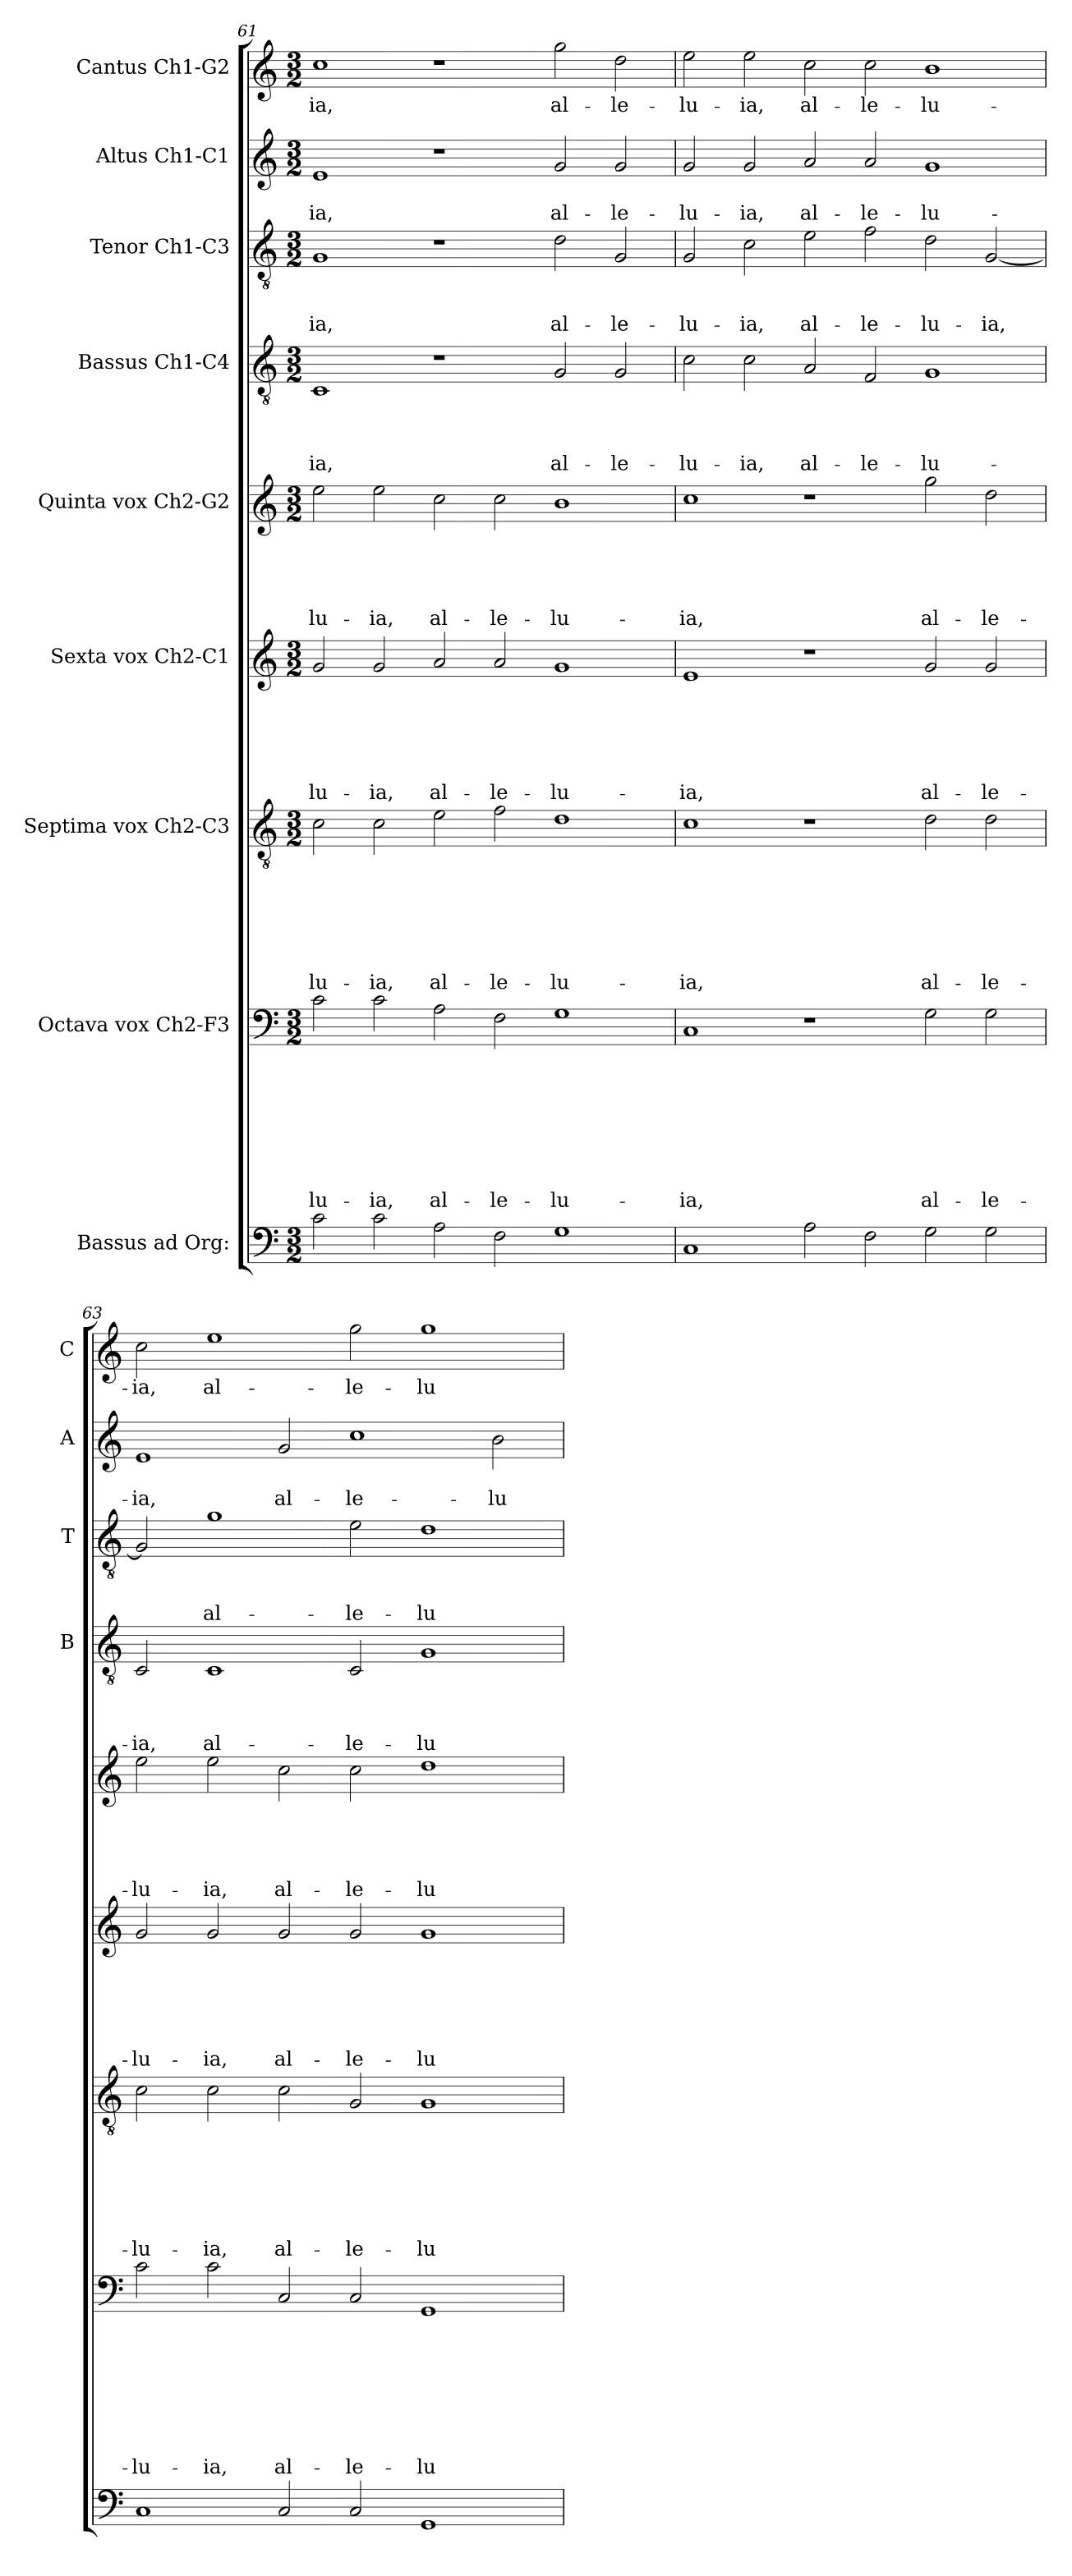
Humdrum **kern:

**kern	**kern	**text	**text	**text	**text	**text	**text	**text	**text	**kern	**text	**text	**text	**text	**text	**text	**text	**kern	**text	**text	**text	**text	**text	**text	**kern	**text	**text	**text	**text	**text	**kern	**text	**text	**text	**text	**kern	**text	**text	**text	**kern	**text	**text	**kern	**text
*part9	*part8	*part8	*part8	*part8	*part8	*part8	*part8	*part8	*part8	*part7	*part7	*part7	*part7	*part7	*part7	*part7	*part7	*part6	*part6	*part6	*part6	*part6	*part6	*part6	*part5	*part5	*part5	*part5	*part5	*part5	*part4	*part4	*part4	*part4	*part4	*part3	*part3	*part3	*part3	*part2	*part2	*part2	*part1	*part1
*staff9	*staff8	*staff8	*staff8	*staff8	*staff8	*staff8	*staff8	*staff8	*staff8	*staff7	*staff7	*staff7	*staff7	*staff7	*staff7	*staff7	*staff7	*staff6	*staff6	*staff6	*staff6	*staff6	*staff6	*staff6	*staff5	*staff5	*staff5	*staff5	*staff5	*staff5	*staff4	*staff4	*staff4	*staff4	*staff4	*staff3	*staff3	*staff3	*staff3	*staff2	*staff2	*staff2	*staff1	*staff1
*I"Bassus ad Org:	*I"Octava vox Ch2-F3	*	*	*	*	*	*	*	*	*I"Septima vox Ch2-C3	*	*	*	*	*	*	*	*I"Sexta vox Ch2-C1	*	*	*	*	*	*	*I"Quinta vox Ch2-G2	*	*	*	*	*	*I"Bassus Ch1-C4	*	*	*	*	*I"Tenor Ch1-C3	*	*	*	*I"Altus Ch1-C1	*	*	*I"Cantus Ch1-G2	*
*	*	*	*	*	*	*	*	*	*	*	*	*	*	*	*	*	*	*	*	*	*	*	*	*	*	*	*	*	*	*	*I'B	*	*	*	*	*I'T	*	*	*	*I'A	*	*	*I'C	*
*clefF4	*clefF4	*	*	*	*	*	*	*	*	*clefGv2	*	*	*	*	*	*	*	*clefG2	*	*	*	*	*	*	*clefG2	*	*	*	*	*	*clefGv2	*	*	*	*	*clefGv2	*	*	*	*clefG2	*	*	*clefG2	*
*k[]	*k[]	*	*	*	*	*	*	*	*	*k[]	*	*	*	*	*	*	*	*k[]	*	*	*	*	*	*	*k[]	*	*	*	*	*	*k[]	*	*	*	*	*k[]	*	*	*	*k[]	*	*	*k[]	*
*C:	*C:	*	*	*	*	*	*	*	*	*C:	*	*	*	*	*	*	*	*C:	*	*	*	*	*	*	*C:	*	*	*	*	*	*C:	*	*	*	*	*C:	*	*	*	*C:	*	*	*C:	*
*M3/2	*M3/2	*	*	*	*	*	*	*	*	*M3/2	*	*	*	*	*	*	*	*M3/2	*	*	*	*	*	*	*M3/2	*	*	*	*	*	*M3/2	*	*	*	*	*M3/2	*	*	*	*M3/2	*	*	*M3/2	*
=61	=61	=61	=61	=61	=61	=61	=61	=61	=61	=61	=61	=61	=61	=61	=61	=61	=61	=61	=61	=61	=61	=61	=61	=61	=61	=61	=61	=61	=61	=61	=61	=61	=61	=61	=61	=61	=61	=61	=61	=61	=61	=61	=61	=61
!	!	!	!	!	!	!	!	!	!LO:LY:b	!	!	!	!	!	!	!	!LO:LY:b	!	!	!	!	!	!	!LO:LY:b	!	!	!	!	!	!LO:LY:b	!	!	!	!	!LO:LY:b	!	!	!	!LO:LY:b	!	!	!LO:LY:b	!	!LO:LY:b
2c\	2c\	.	.	.	.	.	.	.	-lu-	2c\	.	.	.	.	.	.	-lu-	2g/	.	.	.	.	.	-lu-	2ee\	.	.	.	.	-lu-	1C	.	.	.	-ia,	1G	.	.	-ia,	1e	.	-ia,	1cc	-ia,
!	!	!	!	!	!	!	!	!	!LO:LY:b	!	!	!	!	!	!	!	!LO:LY:b	!	!	!	!	!	!	!LO:LY:b	!	!	!	!	!	!LO:LY:b	!	!	!	!	!	!	!	!	!	!	!	!	!	!
2c\	2c\	.	.	.	.	.	.	.	-ia,	2c\	.	.	.	.	.	.	-ia,	2g/	.	.	.	.	.	-ia,	2ee\	.	.	.	.	-ia,	.	.	.	.	.	.	.	.	.	.	.	.	.	.
!	!	!	!	!	!	!	!	!	!LO:LY:b	!	!	!	!	!	!	!	!LO:LY:b	!	!	!	!	!	!	!LO:LY:b	!	!	!	!	!	!LO:LY:b	!	!	!	!	!	!	!	!	!	!	!	!	!	!
2A\	2A\	.	.	.	.	.	.	.	al-	2e\	.	.	.	.	.	.	al-	2a/	.	.	.	.	.	al-	2cc\	.	.	.	.	al-	1r	.	.	.	.	1r	.	.	.	1r	.	.	1r	.
!	!	!	!	!	!	!	!	!	!LO:LY:b	!	!	!	!	!	!	!	!LO:LY:b	!	!	!	!	!	!	!LO:LY:b	!	!	!	!	!	!LO:LY:b	!	!	!	!	!	!	!	!	!	!	!	!	!	!
2F\	2F\	.	.	.	.	.	.	.	-le-	2f\	.	.	.	.	.	.	-le-	2a/	.	.	.	.	.	-le-	2cc\	.	.	.	.	-le-	.	.	.	.	.	.	.	.	.	.	.	.	.	.
!	!	!	!	!	!	!	!	!	!LO:LY:b	!	!	!	!	!	!	!	!LO:LY:b	!	!	!	!	!	!	!LO:LY:b	!	!	!	!	!	!LO:LY:b	!	!	!	!	!LO:LY:b	!	!	!	!LO:LY:b	!	!	!LO:LY:b	!	!LO:LY:b
1G	1G	.	.	.	.	.	.	.	-lu-	1d	.	.	.	.	.	.	-lu-	1g	.	.	.	.	.	-lu-	1b	.	.	.	.	-lu-	2G/	.	.	.	al-	2d\	.	.	al-	2g/	.	al-	2gg\	al-
!	!	!	!	!	!	!	!	!	!	!	!	!	!	!	!	!	!	!	!	!	!	!	!	!	!	!	!	!	!	!	!	!	!	!	!LO:LY:b	!	!	!	!LO:LY:b	!	!	!LO:LY:b	!	!LO:LY:b
.	.	.	.	.	.	.	.	.	.	.	.	.	.	.	.	.	.	.	.	.	.	.	.	.	.	.	.	.	.	.	2G/	.	.	.	-le-	2G/	.	.	-le-	2g/	.	-le-	2dd\	-le-
=62	=62	=62	=62	=62	=62	=62	=62	=62	=62	=62	=62	=62	=62	=62	=62	=62	=62	=62	=62	=62	=62	=62	=62	=62	=62	=62	=62	=62	=62	=62	=62	=62	=62	=62	=62	=62	=62	=62	=62	=62	=62	=62	=62	=62
!	!	!	!	!	!	!	!	!	!LO:LY:b	!	!	!	!	!	!	!	!LO:LY:b	!	!	!	!	!	!	!LO:LY:b	!	!	!	!	!	!LO:LY:b	!	!	!	!	!LO:LY:b	!	!	!	!LO:LY:b	!	!	!LO:LY:b	!	!LO:LY:b
1C	1C	.	.	.	.	.	.	.	-ia,	1c	.	.	.	.	.	.	-ia,	1e	.	.	.	.	.	-ia,	1cc	.	.	.	.	-ia,	2c\	.	.	.	-lu-	2G/	.	.	-lu-	2g/	.	-lu-	2ee\	-lu-
!	!	!	!	!	!	!	!	!	!	!	!	!	!	!	!	!	!	!	!	!	!	!	!	!	!	!	!	!	!	!	!	!	!	!	!LO:LY:b	!	!	!	!LO:LY:b	!	!	!LO:LY:b	!	!LO:LY:b
.	.	.	.	.	.	.	.	.	.	.	.	.	.	.	.	.	.	.	.	.	.	.	.	.	.	.	.	.	.	.	2c\	.	.	.	-ia,	2c\	.	.	-ia,	2g/	.	-ia,	2ee\	-ia,
!	!	!	!	!	!	!	!	!	!	!	!	!	!	!	!	!	!	!	!	!	!	!	!	!	!	!	!	!	!	!	!	!	!	!	!LO:LY:b	!	!	!	!LO:LY:b	!	!	!LO:LY:b	!	!LO:LY:b
2A\	1r	.	.	.	.	.	.	.	.	1r	.	.	.	.	.	.	.	1r	.	.	.	.	.	.	1r	.	.	.	.	.	2A/	.	.	.	al-	2e\	.	.	al-	2a/	.	al-	2cc\	al-
!	!	!	!	!	!	!	!	!	!	!	!	!	!	!	!	!	!	!	!	!	!	!	!	!	!	!	!	!	!	!	!	!	!	!	!LO:LY:b	!	!	!	!LO:LY:b	!	!	!LO:LY:b	!	!LO:LY:b
2F\	.	.	.	.	.	.	.	.	.	.	.	.	.	.	.	.	.	.	.	.	.	.	.	.	.	.	.	.	.	.	2F/	.	.	.	-le-	2f\	.	.	-le-	2a/	.	-le-	2cc\	-le-
!	!	!	!	!	!	!	!	!	!LO:LY:b	!	!	!	!	!	!	!	!LO:LY:b	!	!	!	!	!	!	!LO:LY:b	!	!	!	!	!	!LO:LY:b	!	!	!	!	!LO:LY:b	!	!	!	!LO:LY:b	!	!	!LO:LY:b	!	!LO:LY:b
2G\	2G\	.	.	.	.	.	.	.	al-	2d\	.	.	.	.	.	.	al-	2g/	.	.	.	.	.	al-	2gg\	.	.	.	.	al-	1G	.	.	.	-lu-	2d\	.	.	-lu-	1g	.	-lu-	1b	-lu-
!	!	!	!	!	!	!	!	!	!LO:LY:b	!	!	!	!	!	!	!	!LO:LY:b	!	!	!	!	!	!	!LO:LY:b	!	!	!	!	!	!LO:LY:b	!	!	!	!	!	!	!	!	!LO:LY:b	!	!	!	!	!
2G\	2G\	.	.	.	.	.	.	.	-le-	2d\	.	.	.	.	.	.	-le-	2g/	.	.	.	.	.	-le-	2dd\	.	.	.	.	-le-	.	.	.	.	.	[2G/	.	.	-ia,	.	.	.	.	.
=63	=63	=63	=63	=63	=63	=63	=63	=63	=63	=63	=63	=63	=63	=63	=63	=63	=63	=63	=63	=63	=63	=63	=63	=63	=63	=63	=63	=63	=63	=63	=63	=63	=63	=63	=63	=63	=63	=63	=63	=63	=63	=63	=63	=63
!	!	!	!	!	!	!	!	!	!LO:LY:b	!	!	!	!	!	!	!	!LO:LY:b	!	!	!	!	!	!	!LO:LY:b	!	!	!	!	!	!LO:LY:b	!	!	!	!	!LO:LY:b	!	!	!	!	!	!	!LO:LY:b	!	!LO:LY:b
1C	2c\	.	.	.	.	.	.	.	-lu-	2c\	.	.	.	.	.	.	-lu-	2g/	.	.	.	.	.	-lu-	2ee\	.	.	.	.	-lu-	2C/	.	.	.	-ia,	2G/]	.	.	.	1e	.	-ia,	2cc\	-ia,
!	!	!	!	!	!	!	!	!	!LO:LY:b	!	!	!	!	!	!	!	!LO:LY:b	!	!	!	!	!	!	!LO:LY:b	!	!	!	!	!	!LO:LY:b	!	!	!	!	!LO:LY:b	!	!	!	!LO:LY:b	!	!	!	!	!LO:LY:b
.	2c\	.	.	.	.	.	.	.	-ia,	2c\	.	.	.	.	.	.	-ia,	2g/	.	.	.	.	.	-ia,	2ee\	.	.	.	.	-ia,	1C	.	.	.	al-	1g	.	.	al-	.	.	.	1ee	al-
!	!	!	!	!	!	!	!	!	!LO:LY:b	!	!	!	!	!	!	!	!LO:LY:b	!	!	!	!	!	!	!LO:LY:b	!	!	!	!	!	!LO:LY:b	!	!	!	!	!	!	!	!	!	!	!	!LO:LY:b	!	!
2C/	2C/	.	.	.	.	.	.	.	al-	2c\	.	.	.	.	.	.	al-	2g/	.	.	.	.	.	al-	2cc\	.	.	.	.	al-	.	.	.	.	.	.	.	.	.	2g/	.	al-	.	.
!	!	!	!	!	!	!	!	!	!LO:LY:b	!	!	!	!	!	!	!	!LO:LY:b	!	!	!	!	!	!	!LO:LY:b	!	!	!	!	!	!LO:LY:b	!	!	!	!	!LO:LY:b	!	!	!	!LO:LY:b	!	!	!LO:LY:b	!	!LO:LY:b
2C/	2C/	.	.	.	.	.	.	.	-le-	2G/	.	.	.	.	.	.	-le-	2g/	.	.	.	.	.	-le-	2cc\	.	.	.	.	-le-	2C/	.	.	.	-le-	2e\	.	.	-le-	1cc	.	-le-	2gg\	-le-
!	!	!	!	!	!	!	!	!	!LO:LY:b	!	!	!	!	!	!	!	!LO:LY:b	!	!	!	!	!	!	!LO:LY:b	!	!	!	!	!	!LO:LY:b	!	!	!	!	!LO:LY:b	!	!	!	!LO:LY:b	!	!	!	!	!LO:LY:b
1GG	1GG	.	.	.	.	.	.	.	-lu-	1G	.	.	.	.	.	.	-lu-	1g	.	.	.	.	.	-lu-	1dd	.	.	.	.	-lu-	1G	.	.	.	-lu-	1d	.	.	-lu-	.	.	.	1gg	-lu-
!	!	!	!	!	!	!	!	!	!	!	!	!	!	!	!	!	!	!	!	!	!	!	!	!	!	!	!	!	!	!	!	!	!	!	!	!	!	!	!	!	!	!LO:LY:b	!	!
.	.	.	.	.	.	.	.	.	.	.	.	.	.	.	.	.	.	.	.	.	.	.	.	.	.	.	.	.	.	.	.	.	.	.	.	.	.	.	.	2b\	.	-lu-	.	.
=	=	=	=	=	=	=	=	=	=	=	=	=	=	=	=	=	=	=	=	=	=	=	=	=	=	=	=	=	=	=	=	=	=	=	=	=	=	=	=	=	=	=	=	=
*-	*-	*-	*-	*-	*-	*-	*-	*-	*-	*-	*-	*-	*-	*-	*-	*-	*-	*-	*-	*-	*-	*-	*-	*-	*-	*-	*-	*-	*-	*-	*-	*-	*-	*-	*-	*-	*-	*-	*-	*-	*-	*-	*-	*-
